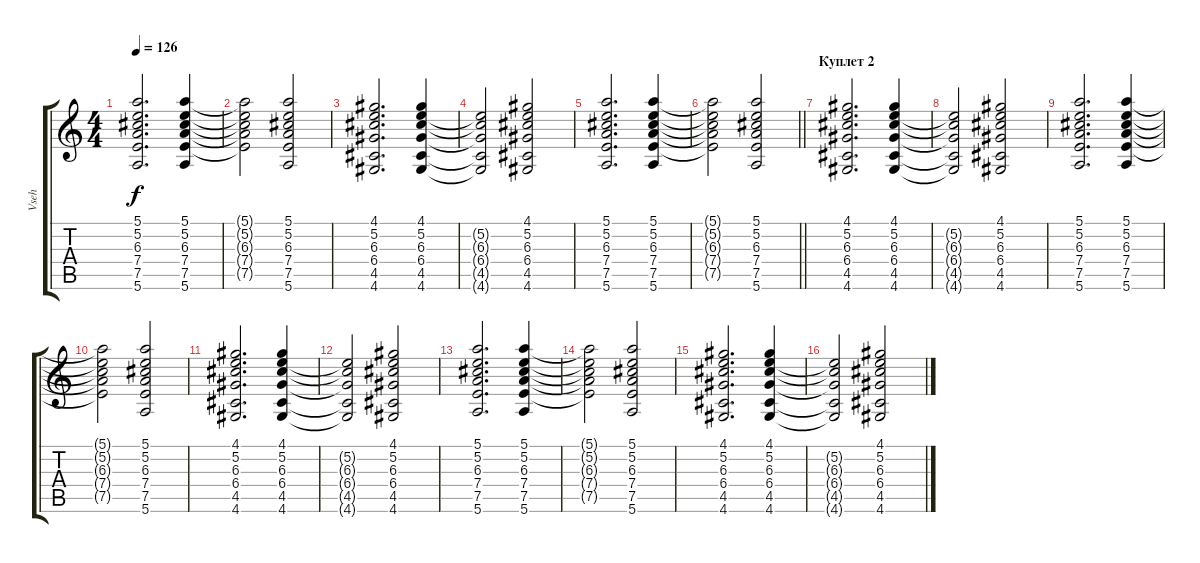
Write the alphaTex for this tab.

\track ("Vseh" "Vseh") {instrument acousticguitarsteel}
\staff {score tabs}
\tuning (E4 B3 G3 D3 A2 E2) {hide}
\ts (4 4)
\tempo 126
\clef g2
\ks c
(5.1 5.2 6.3 7.4 7.5 5.6).2{d dy f} (5.1 5.2 6.3 7.4 7.5 5.6).4 |
(5.1{t} 5.2{t} 6.3{t} 7.4{t} 7.5{t}).2 (5.1 5.2 6.3 7.4 7.5 5.6).2 |
(4.1 5.2 6.3 6.4 4.5 4.6).2{d} (4.1 5.2 6.3 6.4 4.5 4.6).4 |
(5.2{t} 6.3{t} 6.4{t} 4.5{t} 4.6{t}).2 (4.1 5.2 6.3 6.4 4.5 4.6).2 |
(5.1 5.2 6.3 7.4 7.5 5.6).2{d} (5.1 5.2 6.3 7.4 7.5 5.6).4 |
\barLineRight lightlight
(5.1{t} 5.2{t} 6.3{t} 7.4{t} 7.5{t}).2 (5.1 5.2 6.3 7.4 7.5 5.6).2 |
\section ("" "Куплет 2")
(4.1 5.2 6.3 6.4 4.5 4.6).2{d} (4.1 5.2 6.3 6.4 4.5 4.6).4 |
(5.2{t} 6.3{t} 6.4{t} 4.5{t} 4.6{t}).2 (4.1 5.2 6.3 6.4 4.5 4.6).2 |
(5.1 5.2 6.3 7.4 7.5 5.6).2{d} (5.1 5.2 6.3 7.4 7.5 5.6).4 |
(5.1{t} 5.2{t} 6.3{t} 7.4{t} 7.5{t}).2 (5.1 5.2 6.3 7.4 7.5 5.6).2 |
(4.1 5.2 6.3 6.4 4.5 4.6).2{d} (4.1 5.2 6.3 6.4 4.5 4.6).4 |
(5.2{t} 6.3{t} 6.4{t} 4.5{t} 4.6{t}).2 (4.1 5.2 6.3 6.4 4.5 4.6).2 |
(5.1 5.2 6.3 7.4 7.5 5.6).2{d} (5.1 5.2 6.3 7.4 7.5 5.6).4 |
(5.1{t} 5.2{t} 6.3{t} 7.4{t} 7.5{t}).2 (5.1 5.2 6.3 7.4 7.5 5.6).2 |
(4.1 5.2 6.3 6.4 4.5 4.6).2{d} (4.1 5.2 6.3 6.4 4.5 4.6).4 |
(5.2{t} 6.3{t} 6.4{t} 4.5{t} 4.6{t}).2 (4.1 5.2 6.3 6.4 4.5 4.6).2
